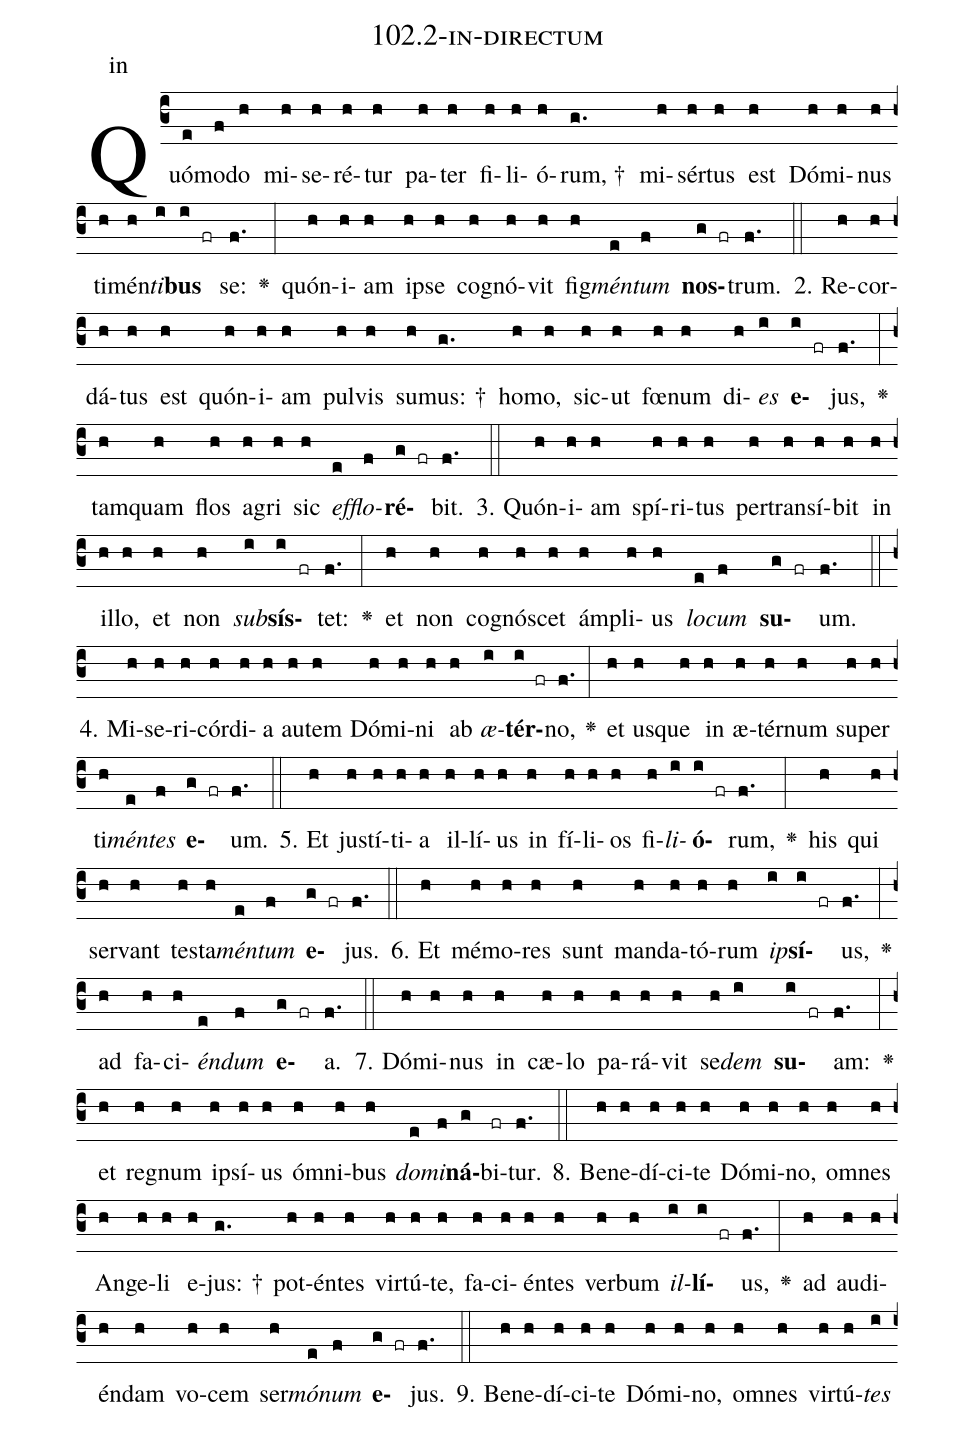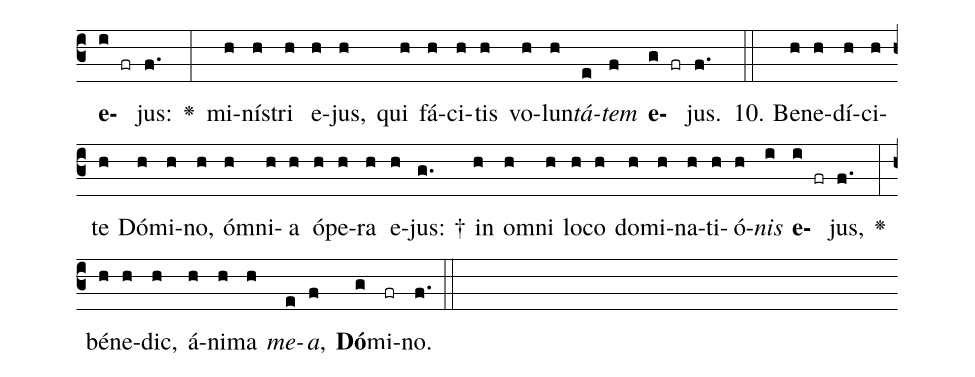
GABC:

name: 102.2-in-directum;
annotation: in;
%%
(c3)Quó(e)mo(f)do(h) mi(h)se(h)ré(h)tur(h) pa(h)ter(h) fi(h)li(h)ó(h)rum, †(g.) mi(h)sér(h)tus(h) est(h) Dó(h)mi(h)nus(h) ti(h)mén(h)<i>ti</i>(i)<b>bus</b>(i fr) se:(f.) <v>\greheightstar</v>(:) quón(h)i(h)am(h) ip(h)se(h) co(h)gnó(h)vit(h) fig(h)<i>mén</i>(e)<i>tum</i>(f) <b>nos</b>(g fr)trum.(f.) (::)
2. Re(h)cor(h)dá(h)tus(h) est(h) quón(h)i(h)am(h) pul(h)vis(h) su(h)mus: †(g.) ho(h)mo,(h) sic(h)ut(h) fœ(h)num(h) di(h)<i>es</i>(i) <b>e</b>(i fr)jus,(f.) <v>\greheightstar</v>(:) tam(h)quam(h) flos(h) a(h)gri(h) sic(h) <i>ef</i>(e)<i>flo</i>(f)<b>ré</b>(g fr)bit.(f.) (::)
3. Quón(h)i(h)am(h) spí(h)ri(h)tus(h) per(h)trans(h)í(h)bit(h) in(h) il(h)lo,(h) et(h) non(h) <i>sub</i>(i)<b>sís</b>(i fr)tet:(f.) <v>\greheightstar</v>(:) et(h) non(h) co(h)gnó(h)scet(h) ám(h)pli(h)us(h) <i>lo</i>(e)<i>cum</i>(f) <b>su</b>(g fr)um.(f.) (::)
4. Mi(h)se(h)ri(h)cór(h)di(h)a(h) au(h)tem(h) Dó(h)mi(h)ni(h) ab(h) <i>æ</i>(i)<b>tér</b>(i fr)no,(f.) <v>\greheightstar</v>(:) et(h) us(h)que(h) in(h) æ(h)tér(h)num(h) su(h)per(h) ti(h)<i>mén</i>(e)<i>tes</i>(f) <b>e</b>(g fr)um.(f.) (::)
5. Et(h) jus(h)tí(h)ti(h)a(h) il(h)lí(h)us(h) in(h) fí(h)li(h)os(h) fi(h)<i>li</i>(i)<b>ó</b>(i fr)rum,(f.) <v>\greheightstar</v>(:) his(h) qui(h) ser(h)vant(h) tes(h)ta(h)<i>mén</i>(e)<i>tum</i>(f) <b>e</b>(g fr)jus.(f.) (::)
6. Et(h) mé(h)mo(h)res(h) sunt(h) man(h)da(h)tó(h)rum(h) <i>ip</i>(i)<b>sí</b>(i fr)us,(f.) <v>\greheightstar</v>(:) ad(h) fa(h)ci(h)<i>én</i>(e)<i>dum</i>(f) <b>e</b>(g fr)a.(f.) (::)
7. Dó(h)mi(h)nus(h) in(h) cæ(h)lo(h) pa(h)rá(h)vit(h) se(h)<i>dem</i>(i) <b>su</b>(i fr)am:(f.) <v>\greheightstar</v>(:) et(h) re(h)gnum(h) ip(h)sí(h)us(h) óm(h)ni(h)bus(h) <i>do</i>(e)<i>mi</i>(f)<b>ná</b>(g)bi(fr)tur.(f.) (::)
8. Be(h)ne(h)dí(h)ci(h)te(h) Dó(h)mi(h)no,(h) om(h)nes(h) An(h)ge(h)li(h) e(h)jus: †(g.) pot(h)én(h)tes(h) vir(h)tú(h)te,(h) fa(h)ci(h)én(h)tes(h) ver(h)bum(h) <i>il</i>(i)<b>lí</b>(i fr)us,(f.) <v>\greheightstar</v>(:) ad(h) au(h)di(h)én(h)dam(h) vo(h)cem(h) ser(h)<i>mó</i>(e)<i>num</i>(f) <b>e</b>(g fr)jus.(f.) (::)
9. Be(h)ne(h)dí(h)ci(h)te(h) Dó(h)mi(h)no,(h) om(h)nes(h) vir(h)tú(h)<i>tes</i>(i) <b>e</b>(i fr)jus:(f.) <v>\greheightstar</v>(:) mi(h)nís(h)tri(h) e(h)jus,(h) qui(h) fá(h)ci(h)tis(h) vo(h)lun(h)<i>tá</i>(e)<i>tem</i>(f) <b>e</b>(g fr)jus.(f.) (::)
10. Be(h)ne(h)dí(h)ci(h)te(h) Dó(h)mi(h)no,(h) óm(h)ni(h)a(h) ó(h)pe(h)ra(h) e(h)jus: †(g.) in(h) om(h)ni(h) lo(h)co(h) do(h)mi(h)na(h)ti(h)ó(h)<i>nis</i>(i) <b>e</b>(i fr)jus,(f.) <v>\greheightstar</v>(:) bé(h)ne(h)dic,(h) á(h)ni(h)ma(h) <i>me</i>(e)<i>a</i>,(f) <b>Dó</b>(g)mi(fr)no.(f.) (::)
